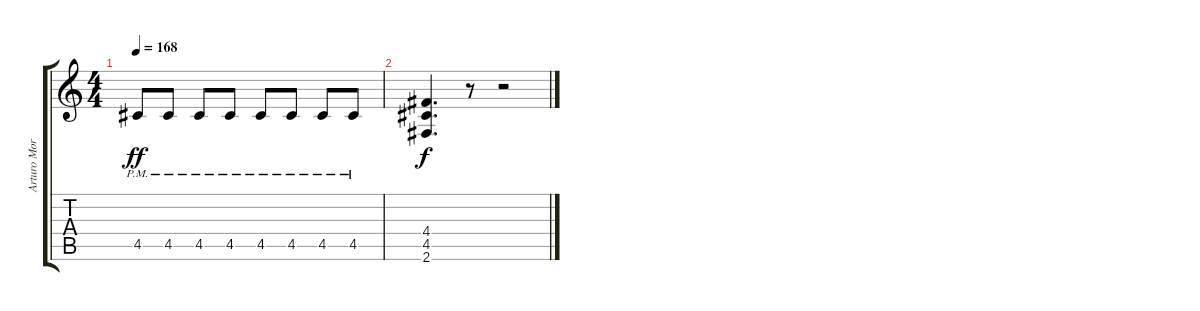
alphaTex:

\track ("Arturo Morras" "Arturo Mor") {instrument overdrivenguitar}
\staff {score tabs}
\tuning (E4 B3 G3 D3 A2 E2) {hide}
\ts (4 4)
\tempo 168
\clef g2
\ks c
4.5{pm}.8{dy ff} 4.5{pm}.8 4.5{pm}.8 4.5{pm}.8 4.5{pm}.8 4.5{pm}.8 4.5{pm}.8 4.5{pm}.8 |
(4.4 4.5 2.6).4{d dy f} r.8 r.2
